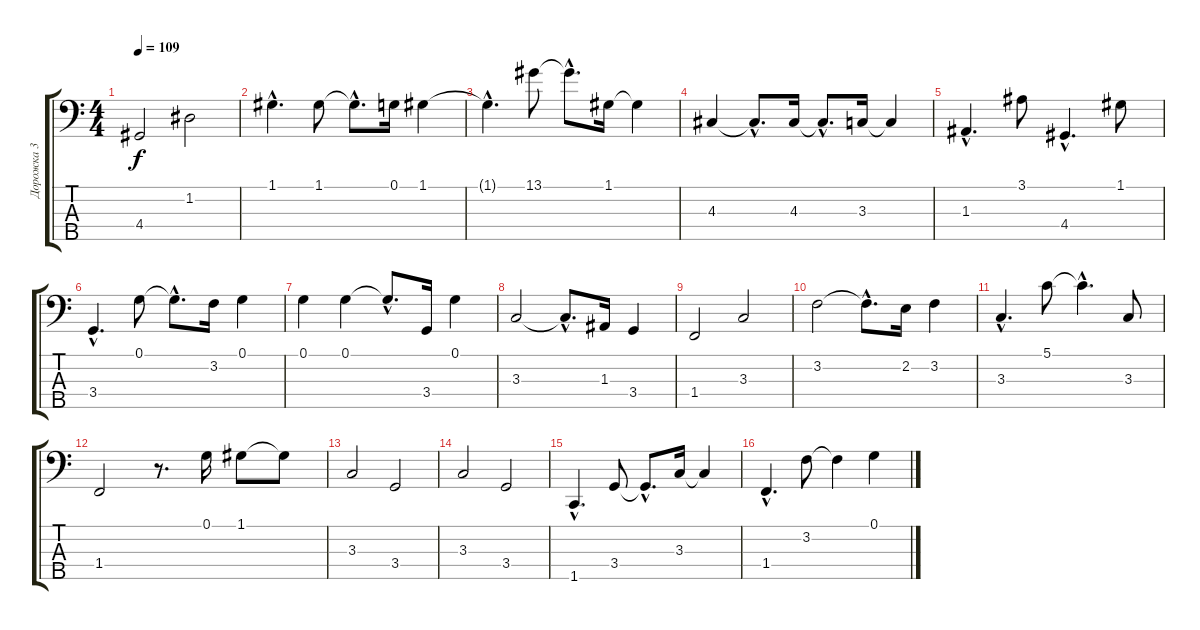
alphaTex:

\track ("Дорожка 3" "Дорожка 3") {instrument acousticbass}
\staff {score tabs}
\tuning (G2 D2 A1 E1 B0) {hide}
\ts (4 4)
\tempo 109
\clef f4
\ks c
4.4.2{dy f} 1.2.2 |
1.1{hac}.4{d} 1.1.8 1.1{hac t}.8{d} 0.1.16 1.1.4 |
1.1{hac t}.4{d} 13.1.8 13.1{hac t}.8{d} 1.1.16 1.1{t}.4 |
4.3.4 4.3{hac t}.8{d} 4.3.16 4.3{hac t}.8{d} 3.3.16 3.3{t}.4 |
1.3{hac}.4{d} 3.1.8 4.4{hac}.4{d} 1.1.8 |
3.4{hac}.4{d} 0.1.8 0.1{hac t}.8{d} 3.2.16 0.1.4 |
0.1.4 0.1.4 0.1{hac t}.8{d} 3.4.16 0.1.4 |
3.3.2 3.3{hac t}.8{d} 1.3.16 3.4.4 |
1.4.2 3.3.2 |
3.2.2 3.2{hac t}.8{d} 2.2.16 3.2.4 |
3.3{hac}.4{d} 5.1.8 5.1{hac t}.4{d} 3.3.8 |
1.4.2 r.8{d} 0.1.16 1.1.8 1.1{t}.8 |
3.3.2 3.4.2 |
3.3.2 3.4.2 |
1.5{hac}.4{d} 3.4.8 3.4{hac t}.8{d} 3.3.16 3.3{t}.4 |
1.4{hac}.4{d} 3.2.8 3.2{t}.4 0.1.4
